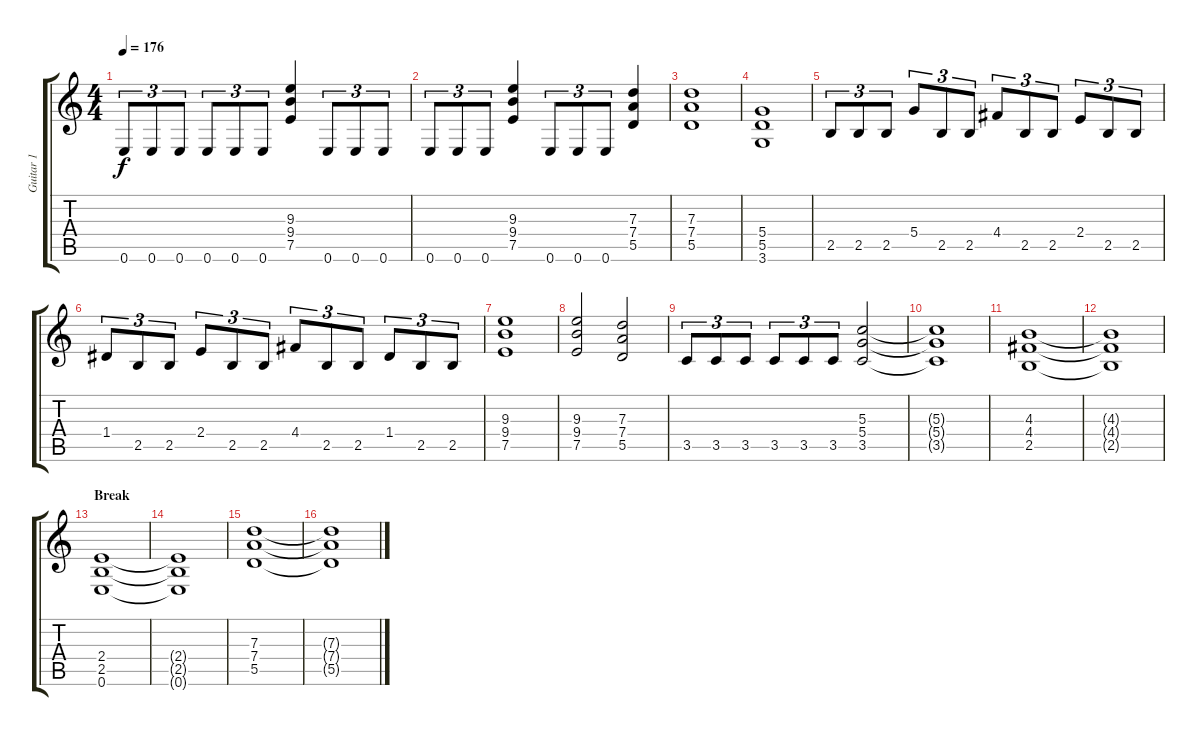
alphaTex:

\track ("Guitar 1" "Guitar 1") {instrument overdrivenguitar}
\staff {score tabs}
\tuning (E4 B3 G3 D3 A2 E2) {hide}
\ts (4 4)
\tempo 176
\clef g2
\ks c
0.6.8{tu (3 2) dy f} 0.6.8{tu (3 2)} 0.6.8{tu (3 2)} 0.6.8{tu (3 2)} 0.6.8{tu (3 2)} 0.6.8{tu (3 2)} (9.3 9.4 7.5).4 0.6.8{tu (3 2)} 0.6.8{tu (3 2)} 0.6.8{tu (3 2)} |
0.6.8{tu (3 2)} 0.6.8{tu (3 2)} 0.6.8{tu (3 2)} (9.3 9.4 7.5).4 0.6.8{tu (3 2)} 0.6.8{tu (3 2)} 0.6.8{tu (3 2)} (7.3 7.4 5.5).4 |
(7.3 7.4 5.5).1 |
(5.4 5.5 3.6).1 |
\section ("" "")
2.5.8{tu (3 2)} 2.5.8{tu (3 2)} 2.5.8{tu (3 2)} 5.4.8{tu (3 2)} 2.5.8{tu (3 2)} 2.5.8{tu (3 2)} 4.4.8{tu (3 2)} 2.5.8{tu (3 2)} 2.5.8{tu (3 2)} 2.4.8{tu (3 2)} 2.5.8{tu (3 2)} 2.5.8{tu (3 2)} |
1.4.8{tu (3 2)} 2.5.8{tu (3 2)} 2.5.8{tu (3 2)} 2.4.8{tu (3 2)} 2.5.8{tu (3 2)} 2.5.8{tu (3 2)} 4.4.8{tu (3 2)} 2.5.8{tu (3 2)} 2.5.8{tu (3 2)} 1.4.8{tu (3 2)} 2.5.8{tu (3 2)} 2.5.8{tu (3 2)} |
(9.3 9.4 7.5).1 |
(9.3 9.4 7.5).2 (7.3 7.4 5.5).2 |
3.5.8{tu (3 2)} 3.5.8{tu (3 2)} 3.5.8{tu (3 2)} 3.5.8{tu (3 2)} 3.5.8{tu (3 2)} 3.5.8{tu (3 2)} (5.3 5.4 3.5).2 |
(5.3{t} 5.4{t} 3.5{t}).1 |
(4.3 4.4 2.5).1 |
(4.3{t} 4.4{t} 2.5{t}).1 |
\section ("" "Break")
(2.4 2.5 0.6).1 |
(2.4{t} 2.5{t} 0.6{t}).1 |
(7.3 7.4 5.5).1 |
(7.3{t} 7.4{t} 5.5{t}).1
